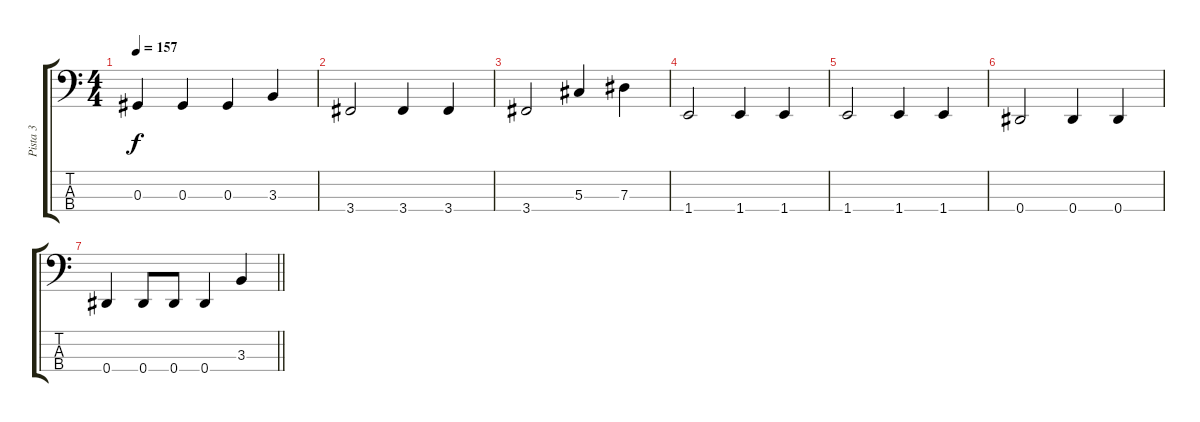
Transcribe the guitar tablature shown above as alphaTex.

\track ("Pista 3" "Pista 3") {instrument electricbasspick}
\staff {score tabs}
\tuning (Gb2 Db2 Ab1 Eb1) {hide}
\ts (4 4)
\tempo 157
\clef f4
\ks c
0.3.4{dy f} 0.3.4 0.3.4 3.3.4 |
3.4.2 3.4.4 3.4.4 |
3.4.2 5.3.4 7.3.4 |
1.4.2 1.4.4 1.4.4 |
1.4.2 1.4.4 1.4.4 |
0.4.2 0.4.4 0.4.4 |
\barLineRight lightlight
0.4.4 0.4.8 0.4.8 0.4.4 3.3.4
